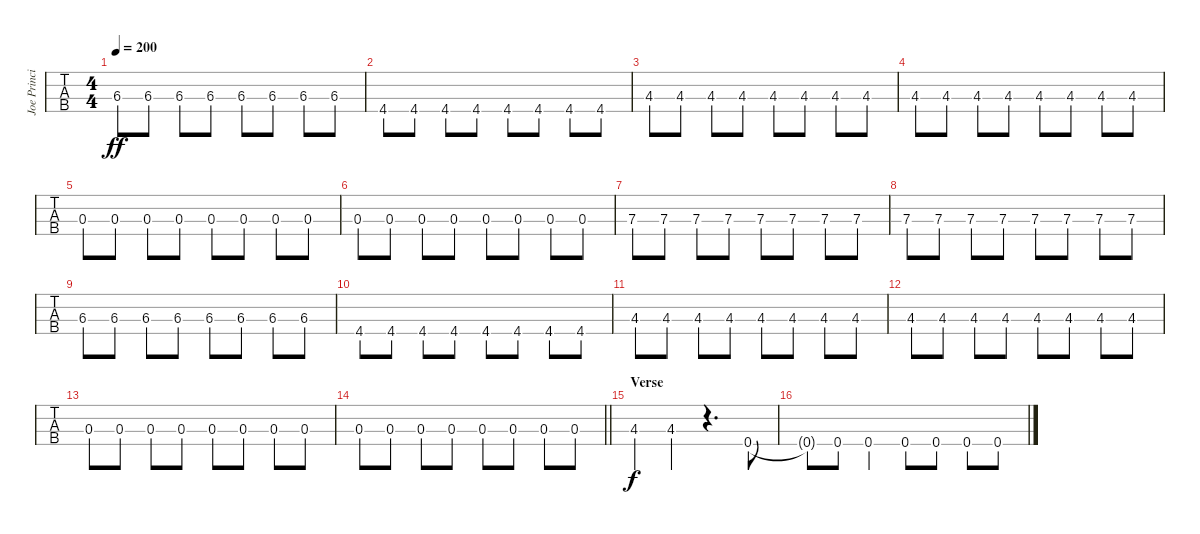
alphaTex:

\track ("Joe Principe - Bass" "Joe Princi") {instrument electricbassfinger}
\staff {tabs}
\tuning (Gb2 Db2 Ab1 Eb1) {hide}
\ts (4 4)
\tempo 200
\clef f4
\ks c
6.3.8{dy ff} 6.3.8 6.3.8 6.3.8 6.3.8 6.3.8 6.3.8 6.3.8 |
4.4.8 4.4.8 4.4.8 4.4.8 4.4.8 4.4.8 4.4.8 4.4.8 |
4.3.8 4.3.8 4.3.8 4.3.8 4.3.8 4.3.8 4.3.8 4.3.8 |
4.3.8 4.3.8 4.3.8 4.3.8 4.3.8 4.3.8 4.3.8 4.3.8 |
0.3.8 0.3.8 0.3.8 0.3.8 0.3.8 0.3.8 0.3.8 0.3.8 |
0.3.8 0.3.8 0.3.8 0.3.8 0.3.8 0.3.8 0.3.8 0.3.8 |
7.3.8 7.3.8 7.3.8 7.3.8 7.3.8 7.3.8 7.3.8 7.3.8 |
7.3.8 7.3.8 7.3.8 7.3.8 7.3.8 7.3.8 7.3.8 7.3.8 |
6.3.8 6.3.8 6.3.8 6.3.8 6.3.8 6.3.8 6.3.8 6.3.8 |
4.4.8 4.4.8 4.4.8 4.4.8 4.4.8 4.4.8 4.4.8 4.4.8 |
4.3.8 4.3.8 4.3.8 4.3.8 4.3.8 4.3.8 4.3.8 4.3.8 |
4.3.8 4.3.8 4.3.8 4.3.8 4.3.8 4.3.8 4.3.8 4.3.8 |
0.3.8 0.3.8 0.3.8 0.3.8 0.3.8 0.3.8 0.3.8 0.3.8 |
\barLineRight lightlight
0.3.8 0.3.8 0.3.8 0.3.8 0.3.8 0.3.8 0.3.8 0.3.8 |
\section ("" "Verse")
4.3.4{dy f} 4.3.4 r.4{d} 0.4.8 |
0.4{t}.8 0.4.8 0.4.4 0.4.8 0.4.8 0.4.8 0.4.8
